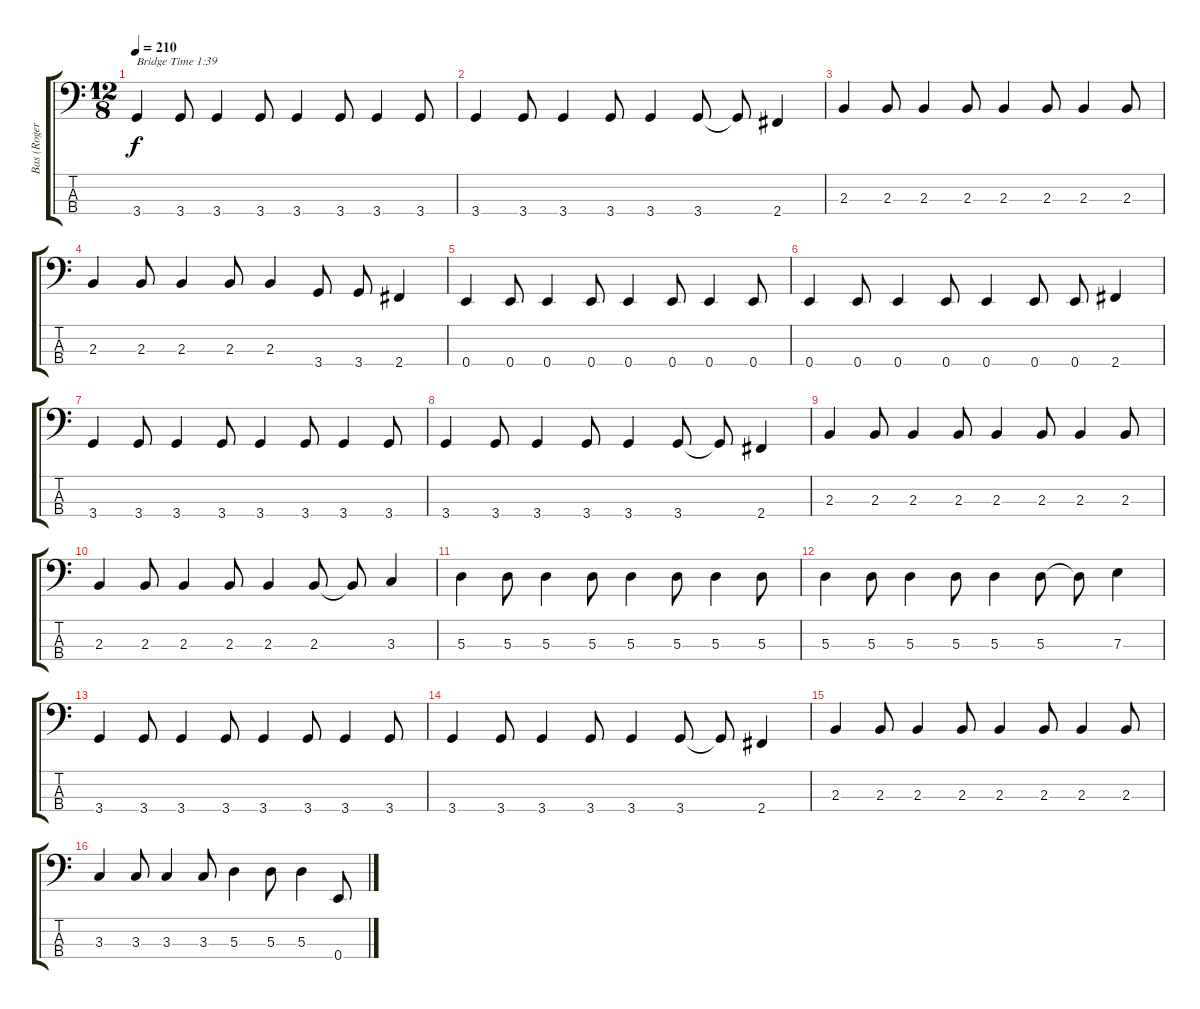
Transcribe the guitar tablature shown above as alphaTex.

\track ("Bas (Roger)" "Bas (Roger") {instrument electricbassfinger}
\staff {score tabs}
\tuning (G2 D2 A1 E1) {hide}
\ts (12 8)
\tempo 210
\clef f4
\ks c
3.4.4{txt "Bridge Time 1:39" dy f} 3.4.8 3.4.4 3.4.8 3.4.4 3.4.8 3.4.4 3.4.8 |
3.4.4 3.4.8 3.4.4 3.4.8 3.4.4 3.4.8 3.4{t}.8 2.4.4 |
2.3.4 2.3.8 2.3.4 2.3.8 2.3.4 2.3.8 2.3.4 2.3.8 |
2.3.4 2.3.8 2.3.4 2.3.8 2.3.4 3.4.8 3.4.8 2.4.4 |
0.4.4 0.4.8 0.4.4 0.4.8 0.4.4 0.4.8 0.4.4 0.4.8 |
0.4.4 0.4.8 0.4.4 0.4.8 0.4.4 0.4.8 0.4.8 2.4.4 |
3.4.4 3.4.8 3.4.4 3.4.8 3.4.4 3.4.8 3.4.4 3.4.8 |
3.4.4 3.4.8 3.4.4 3.4.8 3.4.4 3.4.8 3.4{t}.8 2.4.4 |
2.3.4 2.3.8 2.3.4 2.3.8 2.3.4 2.3.8 2.3.4 2.3.8 |
2.3.4 2.3.8 2.3.4 2.3.8 2.3.4 2.3.8 2.3{t}.8 3.3.4 |
5.3.4 5.3.8 5.3.4 5.3.8 5.3.4 5.3.8 5.3.4 5.3.8 |
5.3.4 5.3.8 5.3.4 5.3.8 5.3.4 5.3.8 5.3{t}.8 7.3.4 |
3.4.4 3.4.8 3.4.4 3.4.8 3.4.4 3.4.8 3.4.4 3.4.8 |
3.4.4 3.4.8 3.4.4 3.4.8 3.4.4 3.4.8 3.4{t}.8 2.4.4 |
2.3.4 2.3.8 2.3.4 2.3.8 2.3.4 2.3.8 2.3.4 2.3.8 |
3.3.4 3.3.8 3.3.4 3.3.8 5.3.4 5.3.8 5.3.4 0.4.8
